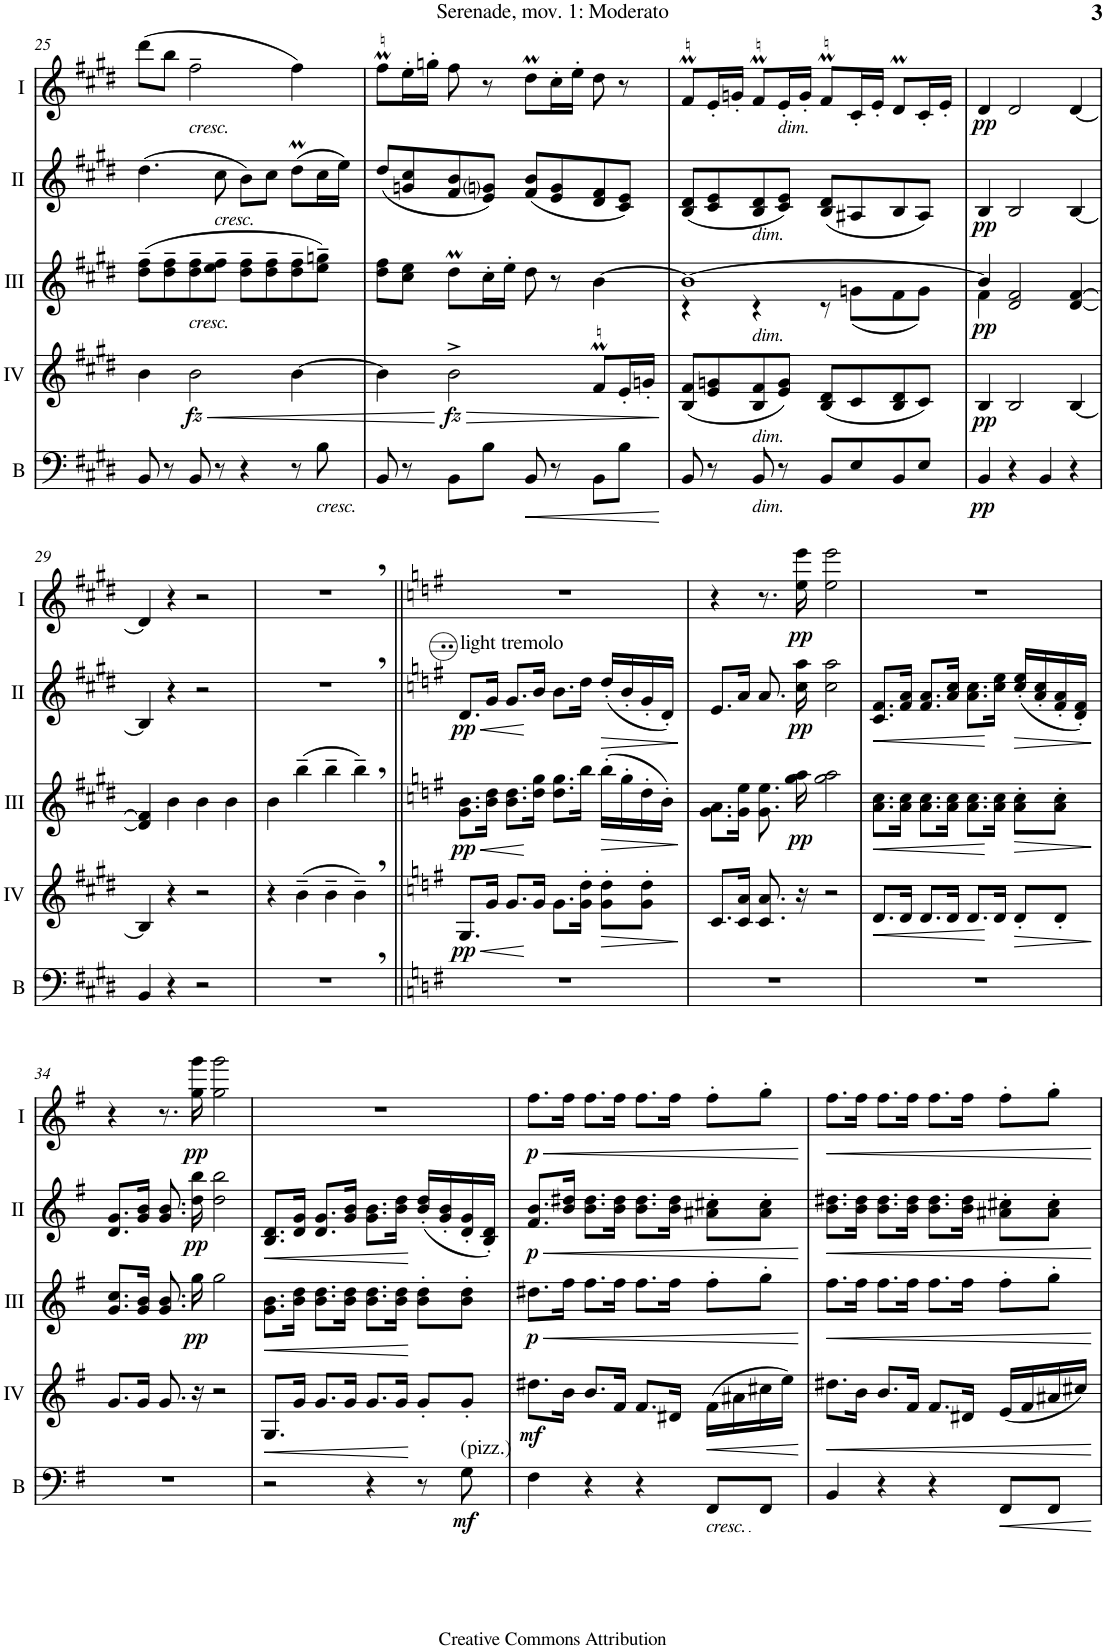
**kern	**dynam	**kern	**dynam	**kern	**dynam	**kern	**dynam	**kern	**dynam
*part5	*part5	*part4	*part4	*part3	*part3	*part2	*part2	*part1	*part1
*staff5	*staff5	*staff4	*staff4	*staff3	*staff3	*staff2	*staff2	*staff1	*staff1
*I"Bass	*	*I"Acc. 4	*	*I"Acc. 3	*	*I"Acc. 2	*	*I"Acc. 1	*
*I'B	*	*	*	*	*	*	*	*	*
!!LO:PB:g=z
*clefF4	*	*clefG2	*	*clefG2	*	*clefG2	*	*clefG2	*
*Trd7c12	*	*Trd7c12	*	*Trd7c12	*	*	*	*	*
*k[f#c#g#d#]	*	*k[f#c#g#d#]	*	*k[f#c#g#d#]	*	*k[f#c#g#d#]	*	*k[f#c#g#d#]	*
*M4/4	*	*M4/4	*	*M4/4	*	*M4/4	*	*M4/4	*
*met(c)	*	*met(c)	*	*met(c)	*	*met(c)	*	*met(c)	*
=25	=25	=25	=25	=25	=25	=25	=25	=25	=25
8BB/	.	4b\	.	(8dd#\~ 8ff#\~L	.	(4.dd#\	.	(8ddd#\L	.
8r	.	.	.	8dd#\~ 8ff#\~	.	.	.	8bb\J	.
!	!	!	!	!	!	!	!	!LO:TX:b:i:t=cresc.	!
!	!	!	!	!LO:TX:b:i:t=cresc.	!	!	!	!	!
!	!	!	!LO:HP:b	!	!	!	!	!	!
!	!	!	!LO:DY:n=1:b	!	!	!	!	!	!
8BB/	.	2b\	< fz	8dd#\~ 8ff#\~	.	.	.	2ff#~\	.
!	!	!	!	!	!	!LO:TX:b:i:t=cresc.	!	!	!
8r	.	.	.	8ee\~ 8ff#\~J	.	8cc#\	.	.	.
4r	.	.	.	8dd#\~ 8ff#\~L	.	8b\L)	.	.	.
.	.	.	.	8dd#\~ 8ff#\~	.	8cc#\J	.	.	.
8r	.	[4b\	.	8dd#\~ 8ff#\~	.	(8dd#m\L	.	4ff#\)	.
!LO:TX:b:i:t=cresc.	!	!	!	!	!	!	!	!	!
8B\	.	.	.	8ee\~ 8ggn\~J)	.	16cc#\L	.	.	.
.	.	.	.	.	.	16ee\JJ)	.	.	.
=26	=26	=26	=26	=26	=26	=26	=26	=26	=26
8BB/	.	4b\]	.	8dd#\ 8ff#\L	.	(8dd#/L	.	8ff#m\L	.
8r	.	.	.	8cc#\ 8ee\J	.	8gn/ 8cc#/	.	16ee'\L	.
.	.	.	.	.	.	.	.	16ggn'\JJ	.
!	!	!	!LO:HP:n=1:b	!	!	!	!	!	!
!	!	!	!LO:DY:n=1:b	!	!	!	!	!	!
8BB\L	.	2b^\	[ > fz	8dd#m\L	.	8f#/ 8b/	.	8ff#\	.
8B\J	.	.	.	16cc#'\L	.	8e/ 8gni/J)	.	8r	.
.	.	.	.	16ee'\JJ	.	.	.	.	.
!	!LO:HP:b	!	!	!	!	!	!	!	!
8BB/	<	.	.	8dd#\	.	(8f#/ 8b/L	.	8dd#m\L	.
8r	.	.	.	8r	.	8e/ 8g/	.	16cc#'\L	.
.	.	.	.	.	.	.	.	16ee'\JJ	.
8BB\L	.	8f#m/L	.	[4b\	.	8d#/ 8f#/	.	8dd#\	.
8B\J	.	16e'/L	.	.	.	8c#/ 8e/J)	.	8r	.
.	.	16gn'/JJ	.	.	.	.	.	.	.
.	.	.	]	.	.	.	.	.	.
=27	=27	=27	=27	=27	=27	=27	=27	=27	=27
*	*	*	*	*^	*	*	*	*	*
8BB/	.	(8B/ 8f#/L	.	1b_	4r	.	(8B/ 8d#/L	.	8f#m/L	.
8r	.	8e/ 8gn/	.	.	.	.	8c#/ 8e/	.	16e'/L	.
.	.	.	.	.	.	.	.	.	16gn'/JJ	.
!	!	!	!	!	!	!	!LO:TX:b:i:t=dim.	!	!	!
!	!	!	!	!	!LO:TX:b:i:t=dim.	!	!	!	!	!
!	!	!LO:TX:b:i:t=dim.	!	!	!	!	!	!	!	!
!LO:TX:b:i:t=dim.	!	!	!	!	!	!	!	!	!	!
8BB/	.	8B/ 8f#/	.	.	4r	.	8B/ 8d#/	.	8f#m/L	.
!	!	!	!	!	!	!	!	!	!LO:TX:b:i:t=dim.	!
8r	.	8e/ 8g/J)	.	.	.	.	8c#/ 8e/J)	.	16e'/L	.
.	.	.	.	.	.	.	.	.	16g'/JJ	.
8BB/L	.	(8B/ 8d#/L	.	.	8r	.	(8B/ 8d#/L	.	8f#m/L	.
8E/	.	8c#/	.	.	(8gn\L	.	8A#X/	.	16c#'/L	.
.	.	.	.	.	.	.	.	.	16e'/JJ	.
8BB/	.	8B/ 8d#/	.	.	8f#\	.	8B/	.	8d#m/L	.
8E/J	.	8c#/J)	.	.	8g\J)	.	8A#/J)	.	16c#'/L	.
.	.	.	.	.	.	.	.	.	16e'/JJ	.
=28	=28	=28	=28	=28	=28	=28	=28	=28	=28	=28
!	!LO:DY:b	!	!LO:DY:b	!	!	!LO:DY:b	!	!LO:DY:b	!	!LO:DY:b
4BB/	pp	4B/	pp	4b/]	4f#\	pp	4B/	pp	4d#/	pp
4r	.	2B/	.	2d#/ 2f#/	2.ryy	.	2B/	.	2d#/	.
4BB/	.	.	.	.	.	.	.	.	.	.
4r	.	[4B/	.	[4d#/ [4f#/	.	.	[4B/	.	[4d#/	.
*	*	*	*	*v	*v	*	*	*	*	*
!!LO:LB:g=z
=29	=29	=29	=29	=29	=29	=29	=29	=29	=29
4BB/	.	4B/]	.	4d#/] 4f#/]	.	4B/]	.	4d#/]	.
4r	.	4r	.	4b\	.	4r	.	4r	.
2r	.	2r	.	4b\	.	2r	.	2r	.
.	.	.	.	4b\	.	.	.	.	.
=30	=30	=30	=30	=30	=30	=30	=30	=30	=30
1r	.	4r	.	4b\	.	1r	.	1r	.
.	.	(4b~\	.	(4bb~\	.	.	.	.	.
.	.	4b~\	.	4bb~\	.	.	.	.	.
.	.	4b~,\)	.	4bb~,\)	.	.	.	.	.
=31||	=31||	=31||	=31||	=31||	=31||	=31||	=31||	=31||	=31||
*k[f#]	*	*k[f#]	*	*k[f#]	*	*k[f#]	*	*k[f#]	*
!	!	!	!	!	!	!LO:TX:a:t=light tremolo	!	!	!
!	!	!	!LO:HP:b	!	!LO:HP:b	!	!LO:HP:b	!	!
!	!	!	!LO:DY:n=1:b	!	!LO:DY:n=1:b	!	!LO:DY:n=1:b	!	!
1r	.	8.G/L	< pp	8.g\ 8.b\L	< pp	8.d/L	< pp	1r	.
.	.	16g/Jk	.	16b\ 16dd\Jk	.	16g/Jk	.	.	.
.	.	8.g/L	.	8.b\ 8.dd\L	.	8.g/L	.	.	.
.	.	16g/Jk	[	16dd\ 16gg\Jk	[	16b/Jk	[	.	.
.	.	8.g\L	.	8.dd\ 8.gg\L	.	8.b\L	.	.	.
.	.	16g\' 16dd\'Jk	.	16bb\Jk	.	16dd\Jk	.	.	.
!	!	!	!LO:HP:b	!	!LO:HP:b	!	!LO:HP:b	!	!
.	.	8g\' 8dd\'L	>	(16bb'\LL	>	(16dd'/LL	>	.	.
.	.	.	.	16gg'\	.	16b'/	.	.	.
.	.	8g\' 8dd\'J	.	16dd'\	.	16g'/	.	.	.
.	.	.	.	16b'\JJ)	.	16d'/JJ)	.	.	.
.	.	.	]	.	]	.	]	.	.
=32	=32	=32	=32	=32	=32	=32	=32	=32	=32
1r	.	8.c/L	.	8.g\ 8.a\L	.	8.e/L	.	4r	.
.	.	16c/ 16a/Jk	.	16g\ 16ee\Jk	.	16a/Jk	.	.	.
.	.	8.c/ 8.a/	.	8.g\ 8.ee\	.	8.a/	.	8.r	.
!	!	!	!	!	!LO:DY:b	!	!LO:DY:b	!	!LO:DY:b
.	.	16r	.	16gg\ 16aa\	pp	16cc\ 16aa\	pp	16ee\ 16eee\	pp
.	.	2r	.	2gg\ 2aa\	.	2cc\ 2aa\	.	2ee\ 2eee\	.
=33	=33	=33	=33	=33	=33	=33	=33	=33	=33
!	!	!	!LO:HP:b	!	!LO:HP:b	!	!LO:HP:b	!	!
1r	.	8.d/L	<	8.a\ 8.cc\L	<	8.c/ 8.f#/L	<	1r	.
.	.	16d/Jk	.	16a\ 16cc\Jk	.	16f#/ 16a/Jk	.	.	.
.	.	8.d/L	.	8.a\ 8.cc\L	.	8.f#/ 8.a/L	.	.	.
.	.	16d/Jk	.	16a\ 16cc\Jk	.	16a/ 16cc/Jk	.	.	.
.	.	8.d/L	.	8.a\ 8.cc\L	.	8.a\ 8.cc\L	.	.	.
.	.	16d/Jk	[	16a\ 16cc\Jk	[	16cc\ 16ee\Jk	[	.	.
!	!	!	!LO:HP:b	!	!LO:HP:b	!	!LO:HP:b	!	!
.	.	8d'/L	>	8a\' 8cc\'L	>	(16cc/' 16ee/'LL	>	.	.
.	.	.	.	.	.	16a/' 16cc/'	.	.	.
.	.	8d'/J	.	8a\' 8cc\'J	.	16f#/' 16a/'	.	.	.
.	.	.	.	.	.	16d/' 16f#/'JJ)	.	.	.
.	.	.	]	.	]	.	]	.	.
!!LO:LB:g=z
=34	=34	=34	=34	=34	=34	=34	=34	=34	=34
1r	.	8.g/L	.	8.g/ 8.cc/L	.	8.d/ 8.g/L	.	4r	.
.	.	16g/Jk	.	16g/ 16b/Jk	.	16g/ 16b/Jk	.	.	.
.	.	8.g/	.	8.g/ 8.b/	.	8.g/ 8.b/	.	8.r	.
!	!	!	!	!	!LO:DY:b	!	!LO:DY:b	!	!LO:DY:b
.	.	16r	.	16gg\	pp	16dd\ 16bb\	pp	16gg\ 16ggg\	pp
.	.	2r	.	2gg\	.	2dd\ 2bb\	.	2gg\ 2ggg\	.
=35	=35	=35	=35	=35	=35	=35	=35	=35	=35
!	!	!	!LO:HP:b	!	!LO:HP:b	!	!LO:HP:b	!	!
2r	.	8.G/L	<	8.g\ 8.b\L	<	8.B/ 8.d/L	<	1r	.
.	.	16g/Jk	.	16b\ 16dd\Jk	.	16d/ 16g/Jk	.	.	.
.	.	8.g/L	.	8.b\ 8.dd\L	.	8.d/ 8.g/L	.	.	.
.	.	16g/Jk	.	16b\ 16dd\Jk	.	16g/ 16b/Jk	.	.	.
4r	.	8.g/L	.	8.b\ 8.dd\L	.	8.g\ 8.b\L	.	.	.
.	.	16g/Jk	.	16b\ 16dd\Jk	.	16b\ 16dd\Jk	.	.	.
8r	.	8g'/L	[	8b\' 8dd\'L	[	(16b/' 16dd/'LL	[	.	.
.	.	.	.	.	.	16g/' 16b/'	.	.	.
!LO:TX:a:t=(pizz.)	!	!	!	!	!	!	!	!	!
!	!LO:DY:b	!	!	!	!	!	!	!	!
8G\	mf	8g'/J	.	8b\' 8dd\'J	.	16d/' 16g/'	.	.	.
.	.	.	.	.	.	16B/' 16d/'JJ)	.	.	.
=36	=36	=36	=36	=36	=36	=36	=36	=36	=36
!	!	!	!LO:DY:b	!	!LO:HP:b	!	!LO:HP:b	!	!LO:HP:b
!	!	!	!	!	!LO:DY:n=1:b	!	!LO:DY:n=1:b	!	!LO:DY:n=1:b
4F#\	.	8.dd#X\L	mf	8.dd#X\L	< p	8.f#/ 8.b/L	< p	8.ff#\L	< p
.	.	16b\Jk	.	16ff#\Jk	.	16b/ 16dd#X/Jk	.	16ff#\Jk	.
4r	.	8.b/L	.	8.ff#\L	.	8.b\ 8.dd#\L	.	8.ff#\L	.
.	.	16f#/Jk	.	16ff#\Jk	.	16b\ 16dd#\Jk	.	16ff#\Jk	.
4r	.	8.f#/L	.	8.ff#\L	.	8.b\ 8.dd#\L	.	8.ff#\L	.
.	.	16d#X/Jk	.	16ff#\Jk	.	16b\ 16dd#\Jk	.	16ff#\Jk	.
!LO:TX:b:i:t=cresc.	!	!	!	!	!	!	!	!	!
!	!	!	!LO:HP:b	!	!	!	!	!	!
8FF#/L	.	(16f#\LL	<	8ff#'\L	.	8a#X\' 8cc#X\'L	.	8ff#'\L	.
.	.	16a#X\	.	.	.	.	.	.	.
8FF#/J	.	16cc#X\	.	8gg'\J	.	8a#\' 8cc#\'J	.	8gg'\J	.
.	.	16ee\JJ)	.	.	.	.	.	.	.
.	.	.	[	.	[	.	[	.	[
=37	=37	=37	=37	=37	=37	=37	=37	=37	=37
!	!	!	!LO:HP:b	!	!LO:HP:b	!	!LO:HP:b	!	!LO:HP:b
4BB/	.	8.dd#X\L	<	8.ff#\L	<	8.b\ 8.dd#X\L	<	8.ff#\L	<
.	.	16b\Jk	.	16ff#\Jk	.	16b\ 16dd#\Jk	.	16ff#\Jk	.
4r	.	8.b/L	.	8.ff#\L	.	8.b\ 8.dd#\L	.	8.ff#\L	.
.	.	16f#/Jk	.	16ff#\Jk	.	16b\ 16dd#\Jk	.	16ff#\Jk	.
4r	.	8.f#/L	.	8.ff#\L	.	8.b\ 8.dd#\L	.	8.ff#\L	.
.	.	16d#X/Jk	.	16ff#\Jk	.	16b\ 16dd#\Jk	.	16ff#\Jk	.
8FF#/L	.	(16e/LL	.	8ff#'\L	.	8a#X\' 8cc#X\'L	.	8ff#'\L	.
.	.	16f#/	.	.	.	.	.	.	.
8FF#/J	.	16a#X/	.	8gg'\J	.	8a#\' 8cc#\'J	.	8gg'\J	.
.	.	16cc#X/JJ)	.	.	.	.	.	.	.
.	[	.	[	.	[	.	[	.	[
=	=	=	=	=	=	=	=	=	=
*-	*-	*-	*-	*-	*-	*-	*-	*-	*-
